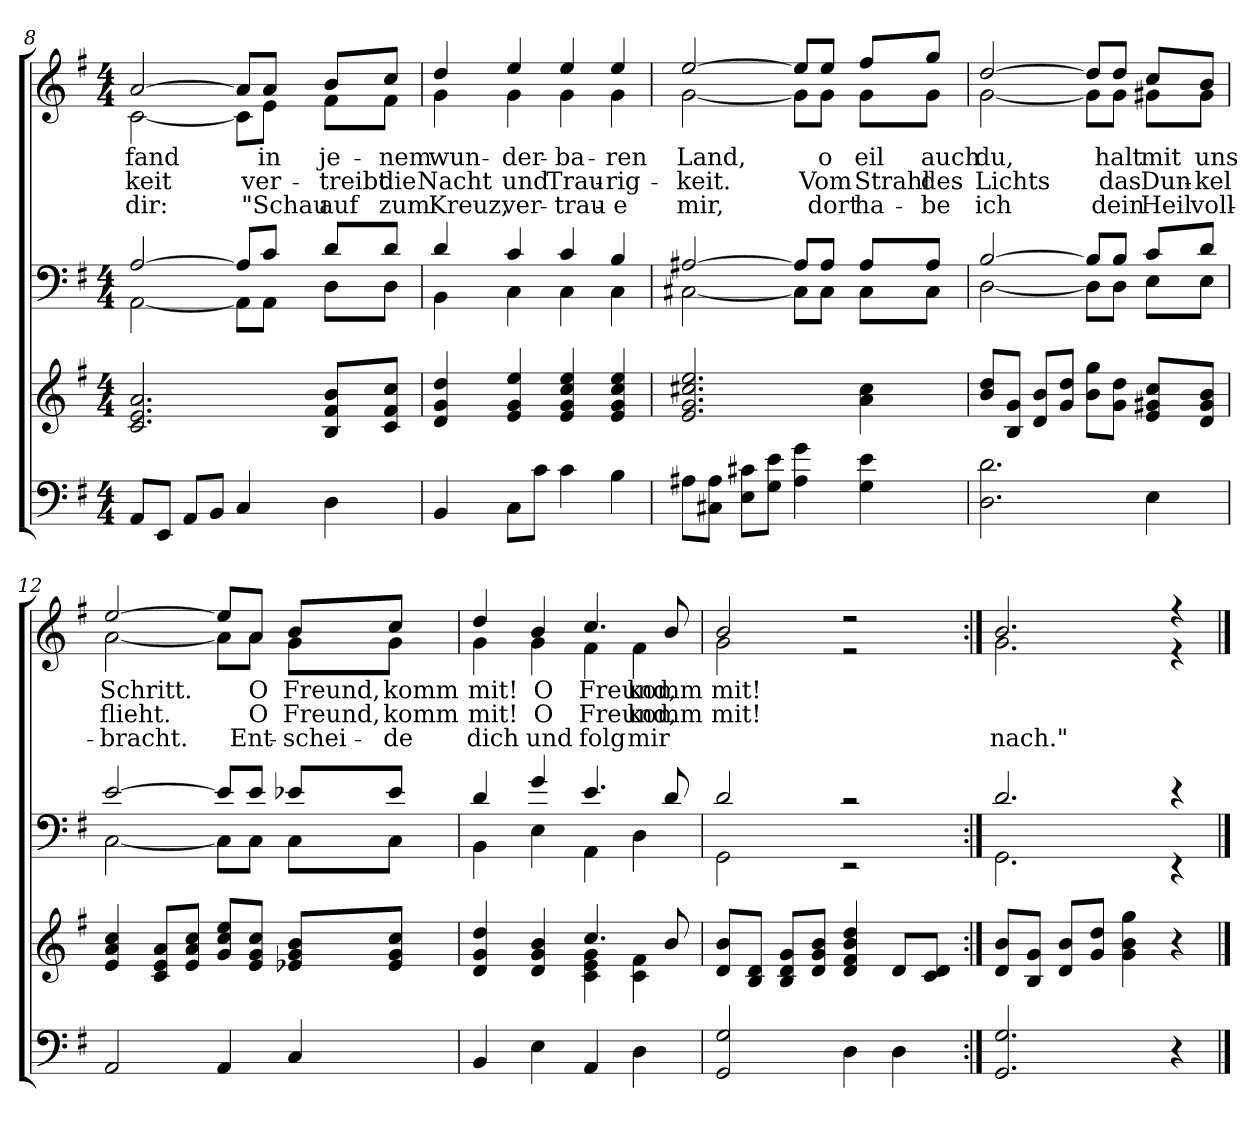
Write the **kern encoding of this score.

**kern	**kern	**kern	**kern	**text	**text	**text
*part3	*part3	*part2	*part1	*part1	*part1	*part1
*staff4	*staff3	*staff2	*staff1	*staff1	*staff1	*staff1
*clefF4	*clefG2	*clefF4	*clefG2	*	*	*
*k[f#]	*k[f#]	*k[f#]	*k[f#]	*	*	*
*G:	*G:	*G:	*G:	*	*	*
*M4/4	*M4/4	*M4/4	*M4/4	*	*	*
=8	=8	=8	=8	=8	=8	=8
*	*	*^	*^	*	*	*
!	!	!	!	!	!	!LO:LY:b	!LO:LY:b	!LO:LY:b
8AA/L	2.c/ 2.e/ 2.a/	[>2A/	[<2AA\	[>2a/	[<2c\	fand	-keit	dir:
8EE/J	.	.	.	.	.	.	.	.
8AA/L	.	.	.	.	.	.	.	.
8BB/J	.	.	.	.	.	.	.	.
4C/	.	8A/L]	8AA\L]	8a/L]	8c\L]	.	.	.
!	!	!	!	!	!	!LO:LY:b	!LO:LY:b	!LO:LY:b
.	.	8c/J	8AA\J	8a/J	8e\J	in	ver-	"Schau
!	!	!	!	!	!	!LO:LY:b	!LO:LY:b	!LO:LY:b
4D\	8B/ 8f#/ 8b/L	8d/L	8D\L	8b/L	8f#\L	je-	-treibt	auf
!	!	!	!	!	!	!LO:LY:b	!LO:LY:b	!LO:LY:b
.	8c/ 8f#/ 8cc/J	8d/J	8D\J	8cc/J	8f#\J	-nem	die	zum
=9	=9	=9	=9	=9	=9	=9	=9	=9
!	!	!	!	!	!	!LO:LY:b	!LO:LY:b	!LO:LY:b
4BB/	4d/ 4g/ 4dd/	4d/	4BB\	4dd/	4g\	wun-	Nacht	Kreuz,
!	!	!	!	!	!	!LO:LY:b	!LO:LY:b	!LO:LY:b
8C\L	4e/ 4g/ 4ee/	4c/	4C\	4ee/	4g\	-der-	und	ver-
8c\J	.	.	.	.	.	.	.	.
!	!	!	!	!	!	!LO:LY:b	!LO:LY:b	!LO:LY:b
4c\	4e/ 4g/ 4cc/ 4ee/	4c/	4C\	4ee/	4g\	-ba-	Trau-	-trau-
!	!	!	!	!	!	!LO:LY:b	!LO:LY:b	!LO:LY:b
4B\	4e/ 4g/ 4cc/ 4ee/	4B/	4C\	4ee/	4g\	-ren	-rig-	-e
!!LO:LB:g=z	!!
=10	=10	=10	=10	=10	=10	=10	=10	=10
!	!	!	!	!	!	!LO:LY:b	!LO:LY:b	!LO:LY:b
8A#X\L	2.e/ 2.g/ 2.cc#X/ 2.ee/	[>2A#X/	[<2C#X\	[>2ee/	[<2g\	Land,	-keit.	mir,
8C#X\ 8A#\J	.	.	.	.	.	.	.	.
8E\ 8c#X\L	.	.	.	.	.	.	.	.
8G\ 8e\J	.	.	.	.	.	.	.	.
4A#\ 4g\	.	8A#/L]	8C#\L]	8ee/L]	8g\L]	.	.	.
!	!	!	!	!	!	!LO:LY:b	!LO:LY:b	!LO:LY:b
.	.	8A#/J	8C#\J	8ee/J	8g\J	o	Vom	dort
!	!	!	!	!	!	!LO:LY:b	!LO:LY:b	!LO:LY:b
4G\ 4e\	4a\ 4cc#\	8A#/L	8C#\L	8ff#/L	8g\L	eil	Strahl	ha-
!	!	!	!	!	!	!LO:LY:b	!LO:LY:b	!LO:LY:b
.	.	8A#/J	8C#\J	8gg/J	8g\J	auch	des	-be
=11	=11	=11	=11	=11	=11	=11	=11	=11
!	!	!	!	!	!	!LO:LY:b	!LO:LY:b	!LO:LY:b
2.D\ 2.d\	8b/ 8dd/L	[>2B/	[<2D\	[>2dd/	[<2g\	du,	Lichts	ich
.	8B/ 8g/J	.	.	.	.	.	.	.
.	8d/ 8b/L	.	.	.	.	.	.	.
.	8g/ 8dd/J	.	.	.	.	.	.	.
.	8b\ 8gg\L	8B/L]	8D\L]	8dd/L]	8g\L]	.	.	.
!	!	!	!	!	!	!LO:LY:b	!LO:LY:b	!LO:LY:b
.	8g\ 8dd\J	8B/J	8D\J	8dd/J	8g\J	halt	das	dein
!	!	!	!	!	!	!LO:LY:b	!LO:LY:b	!LO:LY:b
4E\	8e/ 8g#X/ 8cc/L	8c/L	8E\L	8cc/L	8g#X\L	mit	Dun-	Heil
!	!	!	!	!	!	!LO:LY:b	!LO:LY:b	!LO:LY:b
.	8d/ 8g#/ 8b/J	8d/J	8E\J	8b/J	8g#\J	uns	-kel	voll-
=12	=12	=12	=12	=12	=12	=12	=12	=12
!	!	!	!	!	!	!LO:LY:b	!LO:LY:b	!LO:LY:b
2AA/	4e/ 4a/ 4cc/	[>2e/	[<2C\	[>2ee/	[<2a\	Schritt.	flieht.	-bracht.
.	8c/ 8e/ 8a/L	.	.	.	.	.	.	.
.	8e/ 8a/ 8cc/J	.	.	.	.	.	.	.
4AA/	8g/ 8cc/ 8ee/L	8e/L]	8C\L]	8ee/L]	8a\L]	.	.	.
!	!	!	!	!	!	!LO:LY:b	!LO:LY:b	!LO:LY:b
.	8e/ 8g/ 8cc/J	8e/J	8C\J	8a/J	8a\J	O	O	Ent-
!	!	!	!	!	!	!LO:LY:b	!LO:LY:b	!LO:LY:b
4C/	8e-X/ 8g/ 8b/L	8e-X/L	8C\L	8b/L	8g\L	Freund,	Freund,	-schei-
!	!	!	!	!	!	!LO:LY:b	!LO:LY:b	!LO:LY:b
.	8e-/ 8g/ 8cc/J	8e-/J	8C\J	8cc/J	8g\J	komm	komm	-de
!!LO:LB:g=z	!!
=13	=13	=13	=13	=13	=13	=13	=13	=13
*	*^	*	*	*	*	*	*	*
!	!	!	!	!	!	!	!LO:LY:b	!LO:LY:b	!LO:LY:b
4BB/	4d/ 4g/ 4dd/	2ryy	4d/	4BB\	4dd/	4g\	mit!	mit!	dich
!	!	!	!	!	!	!	!LO:LY:b	!LO:LY:b	!LO:LY:b
4E\	4d/ 4g/ 4b/	.	4g/	4E\	4b/	4g\	O	O	und
!	!	!	!	!	!	!	!LO:LY:b	!LO:LY:b	!LO:LY:b
4AA/	4.cc/	4c\ 4e\ 4g\	4.e/	4AA\	4.cc/	4f#\	Freund,	Freund,	folg
!	!	!	!	!	!	!	!LO:LY:b	!LO:LY:b	!LO:LY:b
4D\	.	4c\ 4f#\	.	4D\	.	4f#\	komm	komm	mir
.	8b/	.	8d/	.	8b/	.	.	.	.
*	*v	*v	*	*	*	*	*	*	*
=14	=14	=14	=14	=14	=14	=14	=14	=14
!	!	!	!	!	!	!LO:LY:b	!LO:LY:b	!
2GG/ 2G/	8d/ 8b/L	2d/	2GG\	2b/	2g\	mit!	mit!	.
.	8B/ 8d/J	.	.	.	.	.	.	.
.	8B/ 8d/ 8g/L	.	.	.	.	.	.	.
.	8d/ 8g/ 8b/J	.	.	.	.	.	.	.
4D\	4d/ 4f#/ 4b/ 4dd/	2r	2r	2r	2r	.	.	.
4D\	8d/L	.	.	.	.	.	.	.
.	8c/ 8d/J	.	.	.	.	.	.	.
=15:|!	=15:|!	=15:|!	=15:|!	=15:|!	=15:|!	=15:|!	=15:|!	=15:|!
!	!	!	!	!	!	!	!	!LO:LY:b
2.GG/ 2.G/	8d/ 8b/L	2.d/	2.GG\	2.b/	2.g\	.	.	nach."
.	8B/ 8g/J	.	.	.	.	.	.	.
.	8d/ 8b/L	.	.	.	.	.	.	.
.	8g/ 8dd/J	.	.	.	.	.	.	.
.	4g\ 4b\ 4gg\	.	.	.	.	.	.	.
4r	4r	4r	4r	4r	4r	.	.	.
*	*	*v	*v	*	*	*	*	*
*	*	*	*v	*v	*	*	*
==	==	==	==	==	==	==
*-	*-	*-	*-	*-	*-	*-
